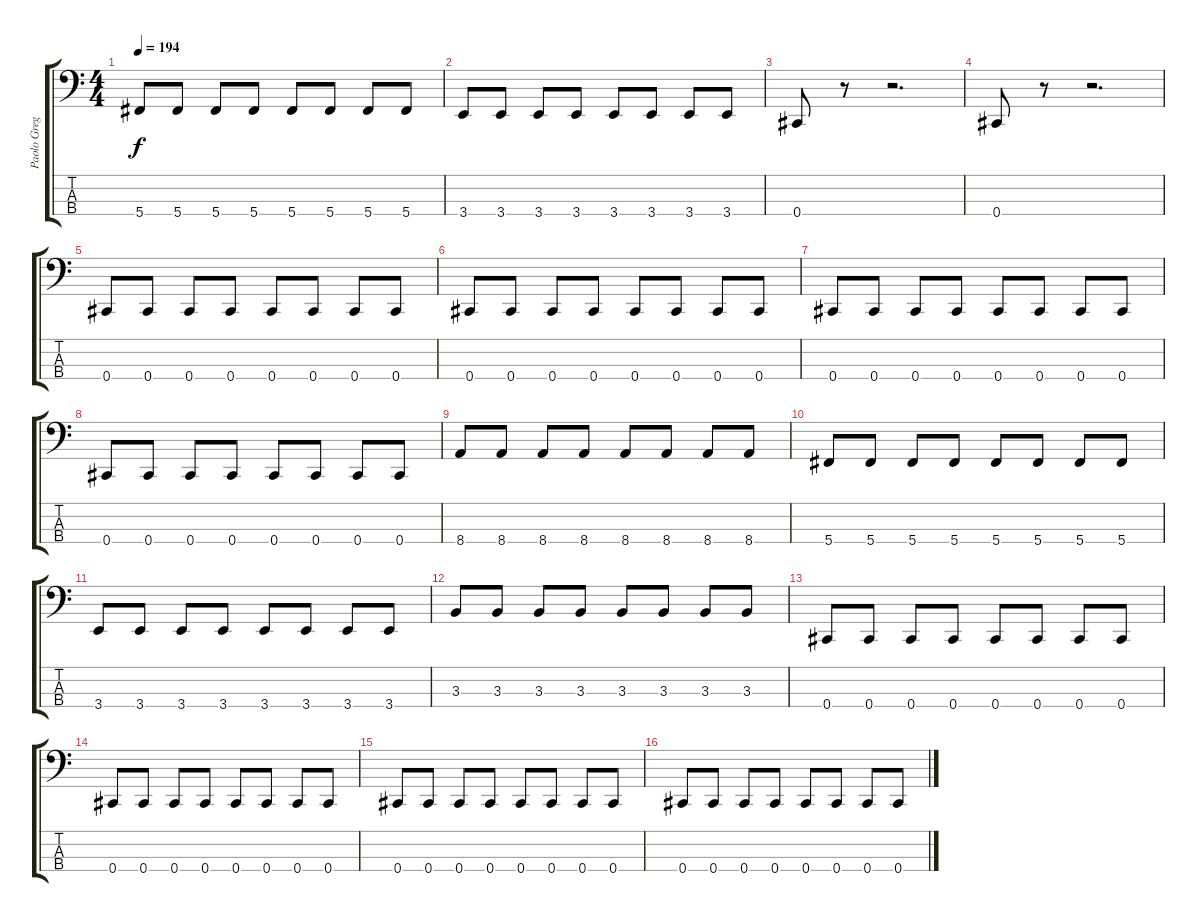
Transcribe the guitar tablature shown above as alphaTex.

\track ("Paolo Gregoletto" "Paolo Greg") {instrument electricbassfinger}
\staff {score tabs}
\tuning (Gb2 Db2 Ab1 Db1) {hide}
\ts (4 4)
\tempo 194
\clef f4
\ks c
5.4.8{dy f} 5.4.8 5.4.8 5.4.8 5.4.8 5.4.8 5.4.8 5.4.8 |
3.4.8 3.4.8 3.4.8 3.4.8 3.4.8 3.4.8 3.4.8 3.4.8 |
0.4.8 r.8 r.2{d} |
0.4.8 r.8 r.2{d} |
0.4.8 0.4.8 0.4.8 0.4.8 0.4.8 0.4.8 0.4.8 0.4.8 |
0.4.8 0.4.8 0.4.8 0.4.8 0.4.8 0.4.8 0.4.8 0.4.8 |
0.4.8 0.4.8 0.4.8 0.4.8 0.4.8 0.4.8 0.4.8 0.4.8 |
0.4.8 0.4.8 0.4.8 0.4.8 0.4.8 0.4.8 0.4.8 0.4.8 |
8.4.8 8.4.8 8.4.8 8.4.8 8.4.8 8.4.8 8.4.8 8.4.8 |
5.4.8 5.4.8 5.4.8 5.4.8 5.4.8 5.4.8 5.4.8 5.4.8 |
3.4.8 3.4.8 3.4.8 3.4.8 3.4.8 3.4.8 3.4.8 3.4.8 |
3.3.8 3.3.8 3.3.8 3.3.8 3.3.8 3.3.8 3.3.8 3.3.8 |
0.4.8 0.4.8 0.4.8 0.4.8 0.4.8 0.4.8 0.4.8 0.4.8 |
0.4.8 0.4.8 0.4.8 0.4.8 0.4.8 0.4.8 0.4.8 0.4.8 |
0.4.8 0.4.8 0.4.8 0.4.8 0.4.8 0.4.8 0.4.8 0.4.8 |
0.4.8 0.4.8 0.4.8 0.4.8 0.4.8 0.4.8 0.4.8 0.4.8
